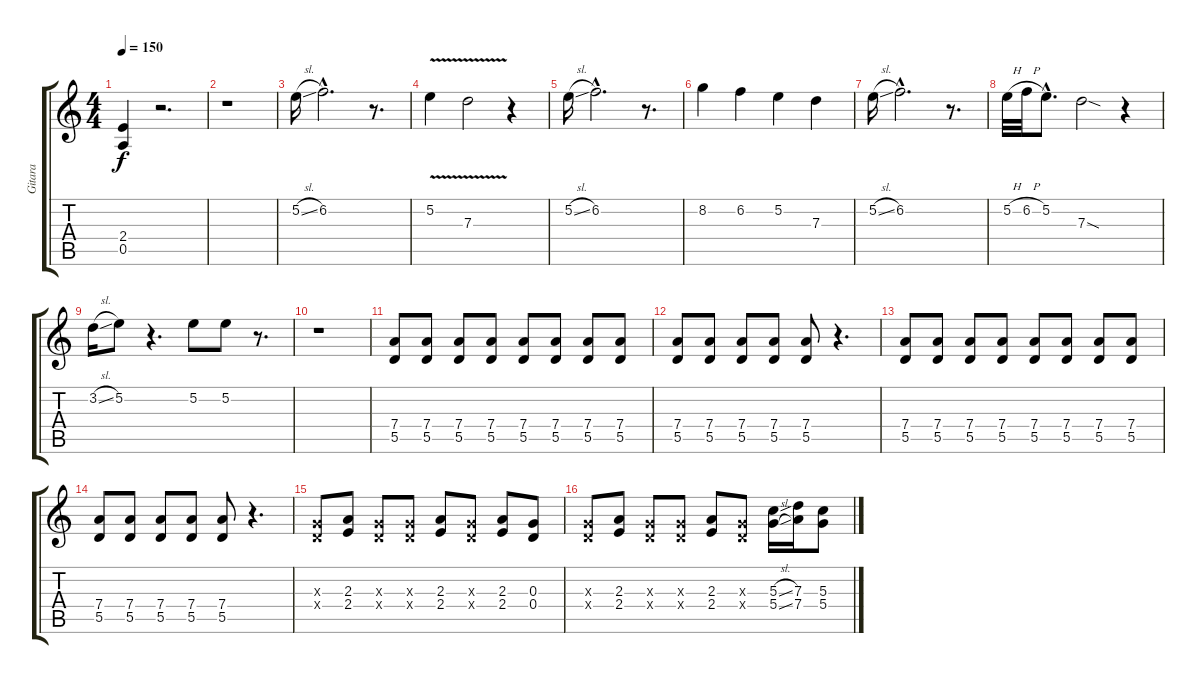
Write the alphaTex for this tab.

\track ("Gitara" "Gitara") {instrument overdrivenguitar}
\staff {score tabs}
\tuning (E4 B3 G3 D3 A2 E2) {hide}
\ts (4 4)
\tempo 150
\clef g2
\ks c
(2.4 0.5).4{dy f} r.2{d} |
r.1 |
5.2{sl}.16 6.2{hac}.2{d} r.8{d} |
5.2{v}.4 7.3{v}.2 r.4 |
5.2{sl}.16 6.2{hac}.2{d} r.8{d} |
8.2.4 6.2.4 5.2.4 7.3.4 |
5.2{sl}.16 6.2{hac}.2{d} r.8{d} |
5.2{h}.32 6.2{h}.32 5.2{hac}.8{d} 7.3{sod}.2 r.4 |
3.2{sl}.16 5.2.8 r.4{d} 5.2.8 5.2.8 r.8{d} |
r.1 |
(7.4 5.5).8 (7.4 5.5).8 (7.4 5.5).8 (7.4 5.5).8 (7.4 5.5).8 (7.4 5.5).8 (7.4 5.5).8 (7.4 5.5).8 |
(7.4 5.5).8 (7.4 5.5).8 (7.4 5.5).8 (7.4 5.5).8 (7.4 5.5).8 r.4{d} |
(7.4 5.5).8 (7.4 5.5).8 (7.4 5.5).8 (7.4 5.5).8 (7.4 5.5).8 (7.4 5.5).8 (7.4 5.5).8 (7.4 5.5).8 |
(7.4 5.5).8 (7.4 5.5).8 (7.4 5.5).8 (7.4 5.5).8 (7.4 5.5).8 r.4{d} |
(0.3{x} 0.4{x}).8 (2.3 2.4).8 (0.3{x} 0.4{x}).8 (0.3{x} 0.4{x}).8 (2.3 2.4).8 (0.3{x} 0.4{x}).8 (2.3 2.4).8 (0.3 0.4).8 |
(0.3{x} 0.4{x}).8 (2.3 2.4).8 (0.3{x} 0.4{x}).8 (0.3{x} 0.4{x}).8 (2.3 2.4).8 (0.3{x} 0.4{x}).8 (5.3{sl} 5.4{sl}).16 (7.3 7.4).16 (5.3 5.4).8
